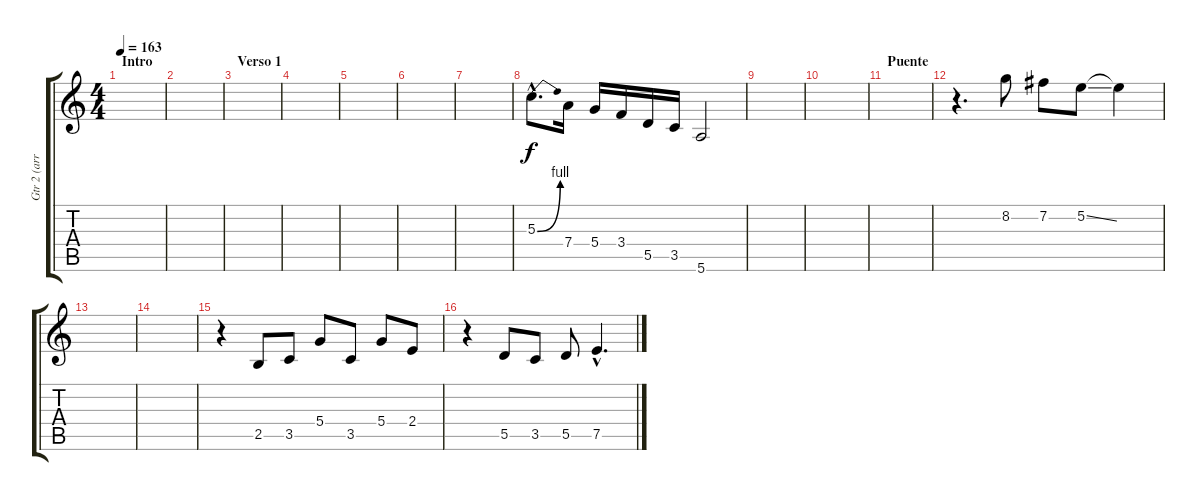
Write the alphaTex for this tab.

\track ("Gtr 2 (arreglos y base)" "Gtr 2 (arr") {instrument distortionguitar}
\staff {score tabs}
\tuning (E4 B3 G3 D3 A2 E2) {hide}
\ts (4 4)
\section ("" "Intro")
\tempo 163
\clef g2
\ks c
|
|
\section ("" "Verso 1")
|
|
|
|
|
5.3{be (bend 0 0 60 4) hac}.8{d} 7.4.16 5.4.16 3.4.16 5.5.16 3.5.16 5.6.2 |
|
|
\section ("" "Puente")
|
r.4{d} 8.2.8 7.2.8 5.2{ss}.8 5.2{t}.4 |
|
|
r.4 2.5.8 3.5.8 5.4.8 3.5.8 5.4.8 2.4.8 |
r.4 5.5.8 3.5.8 5.5.8 7.5{hac}.4{d}
